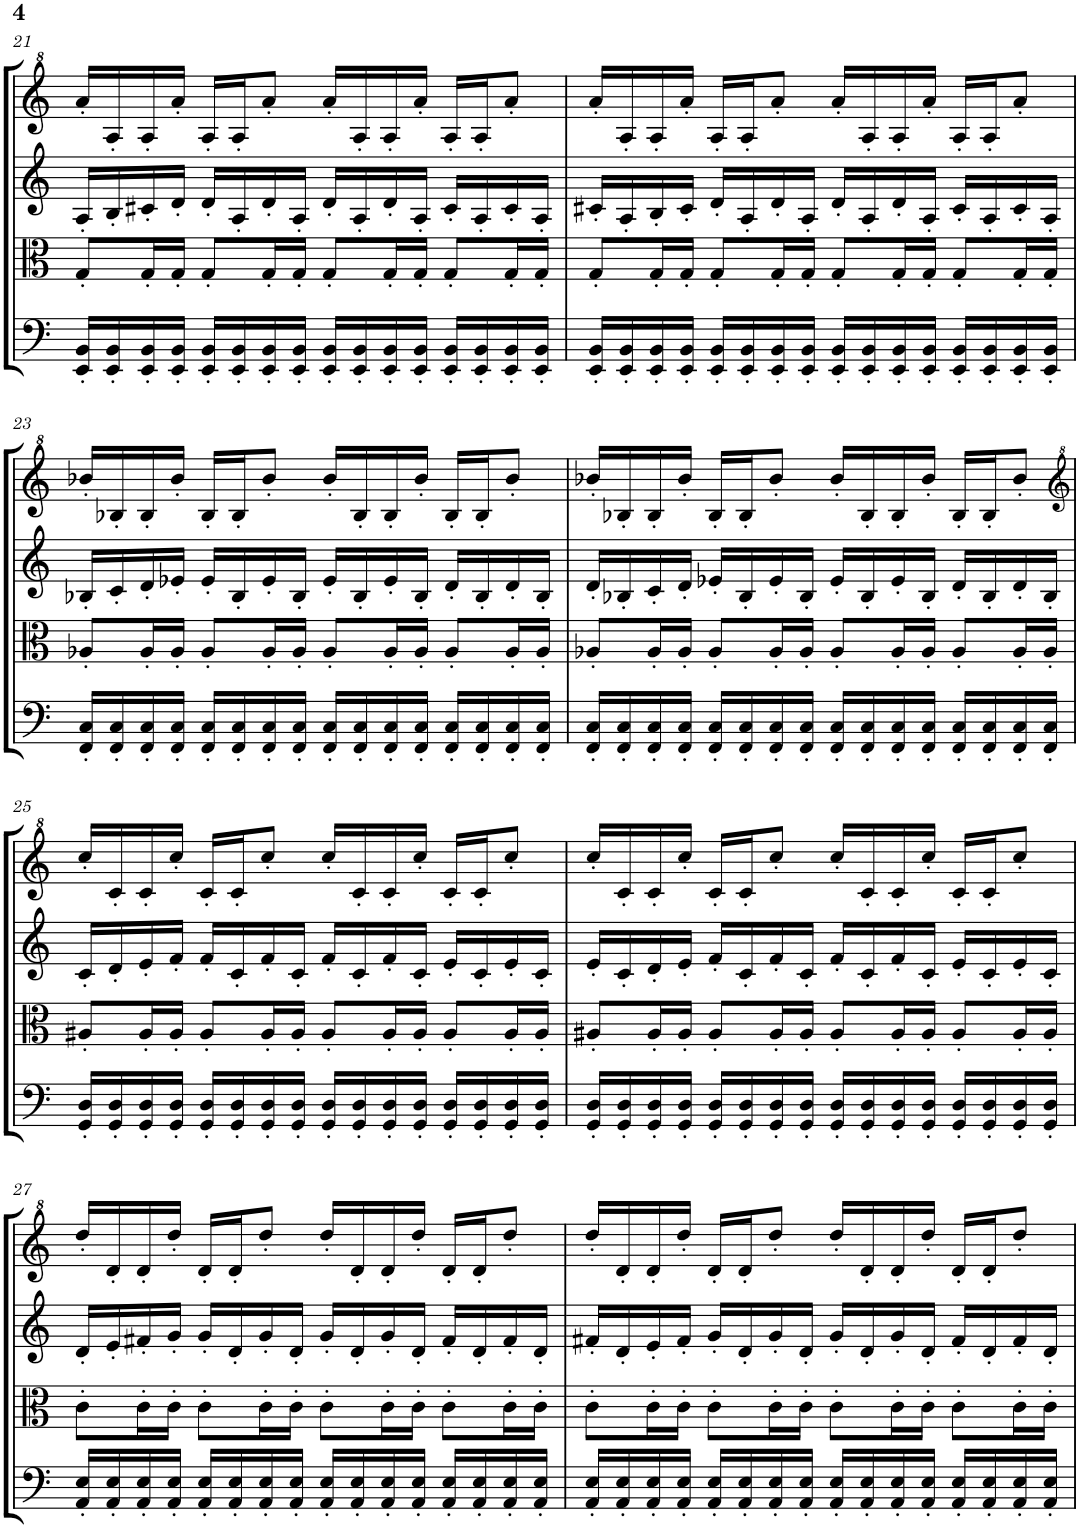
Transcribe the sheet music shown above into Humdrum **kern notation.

**kern	**kern	**kern	**kern
*part4	*part3	*part2	*part1
*staff4	*staff3	*staff2	*staff1
*I"Violoncello	*I"Viola	*I"Violin II	*I"Violin I
*I'Vc	*I'Vla	*I'Vln	*I'Vln
!!LO:PB:g=z
*clefF4	*clefC3	*clefG2	*clefG^2
*k[]	*k[]	*k[]	*k[]
*M4/4	*M4/4	*M4/4	*M4/4
=21	=21	=21	=21
16EE/' 16BB/'LL	8G'/L	16A'/LL	16aa'/LL
16EE/' 16BB/'	.	16B'/	16a'/
16EE/' 16BB/'	16G'/L	16c#X'/	16a'/
16EE/' 16BB/'JJ	16G'/JJ	16d'/JJ	16aa'/JJ
16EE/' 16BB/'LL	8G'/L	16d'/LL	16a'/LL
16EE/' 16BB/'	.	16A'/	16a'/J
16EE/' 16BB/'	16G'/L	16d'/	8aa'/J
16EE/' 16BB/'JJ	16G'/JJ	16A'/JJ	.
16EE/' 16BB/'LL	8G'/L	16d'/LL	16aa'/LL
16EE/' 16BB/'	.	16A'/	16a'/
16EE/' 16BB/'	16G'/L	16d'/	16a'/
16EE/' 16BB/'JJ	16G'/JJ	16A'/JJ	16aa'/JJ
16EE/' 16BB/'LL	8G'/L	16c#'/LL	16a'/LL
16EE/' 16BB/'	.	16A'/	16a'/J
16EE/' 16BB/'	16G'/L	16c#'/	8aa'/J
16EE/' 16BB/'JJ	16G'/JJ	16A'/JJ	.
=22	=22	=22	=22
16EE/' 16BB/'LL	8G'/L	16c#X'/LL	16aa'/LL
16EE/' 16BB/'	.	16A'/	16a'/
16EE/' 16BB/'	16G'/L	16B'/	16a'/
16EE/' 16BB/'JJ	16G'/JJ	16c#'/JJ	16aa'/JJ
16EE/' 16BB/'LL	8G'/L	16d'/LL	16a'/LL
16EE/' 16BB/'	.	16A'/	16a'/J
16EE/' 16BB/'	16G'/L	16d'/	8aa'/J
16EE/' 16BB/'JJ	16G'/JJ	16A'/JJ	.
16EE/' 16BB/'LL	8G'/L	16d'/LL	16aa'/LL
16EE/' 16BB/'	.	16A'/	16a'/
16EE/' 16BB/'	16G'/L	16d'/	16a'/
16EE/' 16BB/'JJ	16G'/JJ	16A'/JJ	16aa'/JJ
16EE/' 16BB/'LL	8G'/L	16c#'/LL	16a'/LL
16EE/' 16BB/'	.	16A'/	16a'/J
16EE/' 16BB/'	16G'/L	16c#'/	8aa'/J
16EE/' 16BB/'JJ	16G'/JJ	16A'/JJ	.
!!LO:LB:g=z
=23	=23	=23	=23
16FF/' 16C/'LL	8A-X'/L	16B-X'/LL	16bb-X'/LL
16FF/' 16C/'	.	16c'/	16b-X'/
16FF/' 16C/'	16A-'/L	16d'/	16b-'/
16FF/' 16C/'JJ	16A-'/JJ	16e-X'/JJ	16bb-'/JJ
16FF/' 16C/'LL	8A-'/L	16e-'/LL	16b-'/LL
16FF/' 16C/'	.	16B-'/	16b-'/J
16FF/' 16C/'	16A-'/L	16e-'/	8bb-'/J
16FF/' 16C/'JJ	16A-'/JJ	16B-'/JJ	.
16FF/' 16C/'LL	8A-'/L	16e-'/LL	16bb-'/LL
16FF/' 16C/'	.	16B-'/	16b-'/
16FF/' 16C/'	16A-'/L	16e-'/	16b-'/
16FF/' 16C/'JJ	16A-'/JJ	16B-'/JJ	16bb-'/JJ
16FF/' 16C/'LL	8A-'/L	16d'/LL	16b-'/LL
16FF/' 16C/'	.	16B-'/	16b-'/J
16FF/' 16C/'	16A-'/L	16d'/	8bb-'/J
16FF/' 16C/'JJ	16A-'/JJ	16B-'/JJ	.
=24	=24	=24	=24
16FF/' 16C/'LL	8A-X'/L	16d'/LL	16bb-X'/LL
16FF/' 16C/'	.	16B-X'/	16b-X'/
16FF/' 16C/'	16A-'/L	16c'/	16b-'/
16FF/' 16C/'JJ	16A-'/JJ	16d'/JJ	16bb-'/JJ
16FF/' 16C/'LL	8A-'/L	16e-X'/LL	16b-'/LL
16FF/' 16C/'	.	16B-'/	16b-'/J
16FF/' 16C/'	16A-'/L	16e-'/	8bb-'/J
16FF/' 16C/'JJ	16A-'/JJ	16B-'/JJ	.
16FF/' 16C/'LL	8A-'/L	16e-'/LL	16bb-'/LL
16FF/' 16C/'	.	16B-'/	16b-'/
16FF/' 16C/'	16A-'/L	16e-'/	16b-'/
16FF/' 16C/'JJ	16A-'/JJ	16B-'/JJ	16bb-'/JJ
16FF/' 16C/'LL	8A-'/L	16d'/LL	16b-'/LL
16FF/' 16C/'	.	16B-'/	16b-'/J
16FF/' 16C/'	16A-'/L	16d'/	8bb-'/J
16FF/' 16C/'JJ	16A-'/JJ	16B-'/JJ	.
!!LO:LB:g=z
=25	=25	=25	=25
*	*	*	*clefG^2
16GG/' 16D/'LL	8A#X'/L	16c'/LL	16ccc'/LL
16GG/' 16D/'	.	16d'/	16cc'/
16GG/' 16D/'	16A#'/L	16e'/	16cc'/
16GG/' 16D/'JJ	16A#'/JJ	16f'/JJ	16ccc'/JJ
16GG/' 16D/'LL	8A#'/L	16f'/LL	16cc'/LL
16GG/' 16D/'	.	16c'/	16cc'/J
16GG/' 16D/'	16A#'/L	16f'/	8ccc'/J
16GG/' 16D/'JJ	16A#'/JJ	16c'/JJ	.
16GG/' 16D/'LL	8A#'/L	16f'/LL	16ccc'/LL
16GG/' 16D/'	.	16c'/	16cc'/
16GG/' 16D/'	16A#'/L	16f'/	16cc'/
16GG/' 16D/'JJ	16A#'/JJ	16c'/JJ	16ccc'/JJ
16GG/' 16D/'LL	8A#'/L	16e'/LL	16cc'/LL
16GG/' 16D/'	.	16c'/	16cc'/J
16GG/' 16D/'	16A#'/L	16e'/	8ccc'/J
16GG/' 16D/'JJ	16A#'/JJ	16c'/JJ	.
=26	=26	=26	=26
16GG/' 16D/'LL	8A#X'/L	16e'/LL	16ccc'/LL
16GG/' 16D/'	.	16c'/	16cc'/
16GG/' 16D/'	16A#'/L	16d'/	16cc'/
16GG/' 16D/'JJ	16A#'/JJ	16e'/JJ	16ccc'/JJ
16GG/' 16D/'LL	8A#'/L	16f'/LL	16cc'/LL
16GG/' 16D/'	.	16c'/	16cc'/J
16GG/' 16D/'	16A#'/L	16f'/	8ccc'/J
16GG/' 16D/'JJ	16A#'/JJ	16c'/JJ	.
16GG/' 16D/'LL	8A#'/L	16f'/LL	16ccc'/LL
16GG/' 16D/'	.	16c'/	16cc'/
16GG/' 16D/'	16A#'/L	16f'/	16cc'/
16GG/' 16D/'JJ	16A#'/JJ	16c'/JJ	16ccc'/JJ
16GG/' 16D/'LL	8A#'/L	16e'/LL	16cc'/LL
16GG/' 16D/'	.	16c'/	16cc'/J
16GG/' 16D/'	16A#'/L	16e'/	8ccc'/J
16GG/' 16D/'JJ	16A#'/JJ	16c'/JJ	.
!!LO:LB:g=z
=27	=27	=27	=27
16AA/' 16E/'LL	8c'\L	16d'/LL	16ddd'/LL
16AA/' 16E/'	.	16e'/	16dd'/
16AA/' 16E/'	16c'\L	16f#X'/	16dd'/
16AA/' 16E/'JJ	16c'\JJ	16g'/JJ	16ddd'/JJ
16AA/' 16E/'LL	8c'\L	16g'/LL	16dd'/LL
16AA/' 16E/'	.	16d'/	16dd'/J
16AA/' 16E/'	16c'\L	16g'/	8ddd'/J
16AA/' 16E/'JJ	16c'\JJ	16d'/JJ	.
16AA/' 16E/'LL	8c'\L	16g'/LL	16ddd'/LL
16AA/' 16E/'	.	16d'/	16dd'/
16AA/' 16E/'	16c'\L	16g'/	16dd'/
16AA/' 16E/'JJ	16c'\JJ	16d'/JJ	16ddd'/JJ
16AA/' 16E/'LL	8c'\L	16f#'/LL	16dd'/LL
16AA/' 16E/'	.	16d'/	16dd'/J
16AA/' 16E/'	16c'\L	16f#'/	8ddd'/J
16AA/' 16E/'JJ	16c'\JJ	16d'/JJ	.
=28	=28	=28	=28
16AA/' 16E/'LL	8c'\L	16f#X'/LL	16ddd'/LL
16AA/' 16E/'	.	16d'/	16dd'/
16AA/' 16E/'	16c'\L	16e'/	16dd'/
16AA/' 16E/'JJ	16c'\JJ	16f#'/JJ	16ddd'/JJ
16AA/' 16E/'LL	8c'\L	16g'/LL	16dd'/LL
16AA/' 16E/'	.	16d'/	16dd'/J
16AA/' 16E/'	16c'\L	16g'/	8ddd'/J
16AA/' 16E/'JJ	16c'\JJ	16d'/JJ	.
16AA/' 16E/'LL	8c'\L	16g'/LL	16ddd'/LL
16AA/' 16E/'	.	16d'/	16dd'/
16AA/' 16E/'	16c'\L	16g'/	16dd'/
16AA/' 16E/'JJ	16c'\JJ	16d'/JJ	16ddd'/JJ
16AA/' 16E/'LL	8c'\L	16f#'/LL	16dd'/LL
16AA/' 16E/'	.	16d'/	16dd'/J
16AA/' 16E/'	16c'\L	16f#'/	8ddd'/J
16AA/' 16E/'JJ	16c'\JJ	16d'/JJ	.
=	=	=	=
*-	*-	*-	*-
